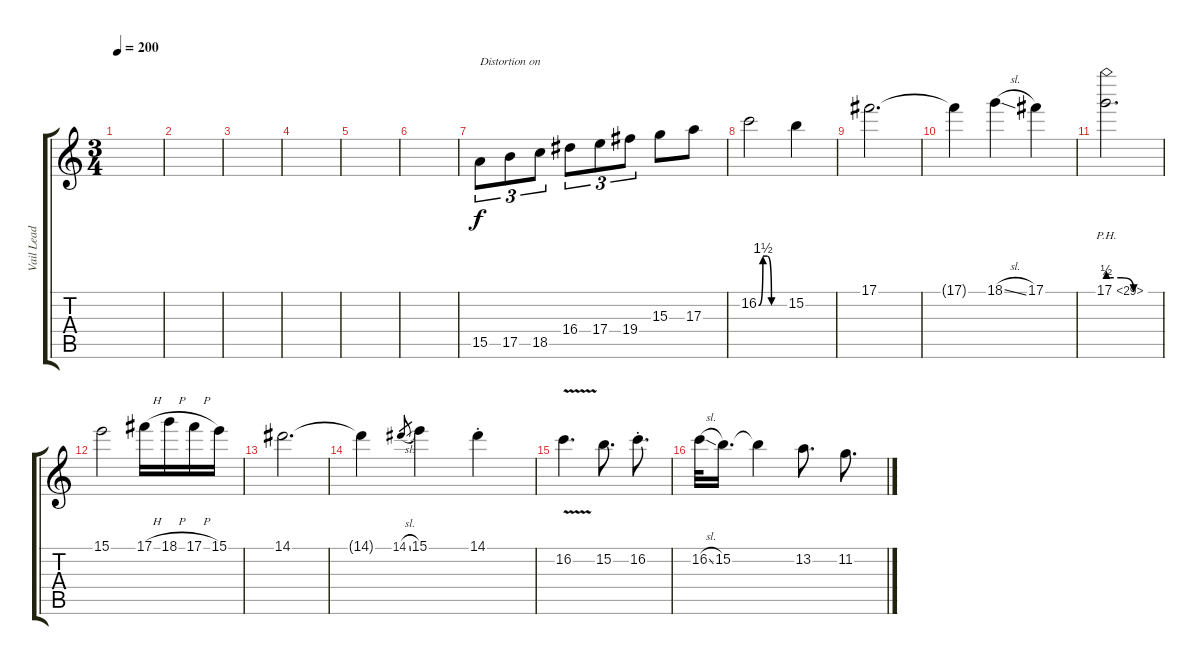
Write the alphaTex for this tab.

\track ("Vail Lead" "Vail Lead") {instrument overdrivenguitar}
\staff {score tabs}
\tuning (Db4 Ab3 E3 B2 Gb2 B1) {hide}
\ts (3 4)
\tempo 200
\clef g2
\ks c
|
|
|
|
|
|
15.5.8{tu (3 2) txt "Distortion on" instrument overdrivenguitar} 17.5.8{tu (3 2)} 18.5.8{tu (3 2)} 16.4.8{tu (3 2)} 17.4.8{tu (3 2)} 19.4.8{tu (3 2)} 15.3.8 17.3.8 |
16.2{be (custom 0 0 10 6 20 6 30 0 60 0)}.2 15.2.4 |
17.1.2{d} |
17.1{t}.4 18.1{sl}.4 17.1.4 |
17.1{be (custom 0 2 15 2 30 0 60 0) ph 12}.2{d} |
15.1.2 17.1{h}.16 18.1{h}.16 17.1{h}.16 15.1.16 |
14.1.2{d} |
14.1{t}.4 14.1{sl}.8{gr} 15.1.4 14.1{st}.4 |
16.2{v}.4{d} 15.2.8{d} 16.2{st}.8{d} |
16.2{sl}.32 15.2.16{d} 15.2{t}.4 13.2.8{d} 11.2.8{d}
